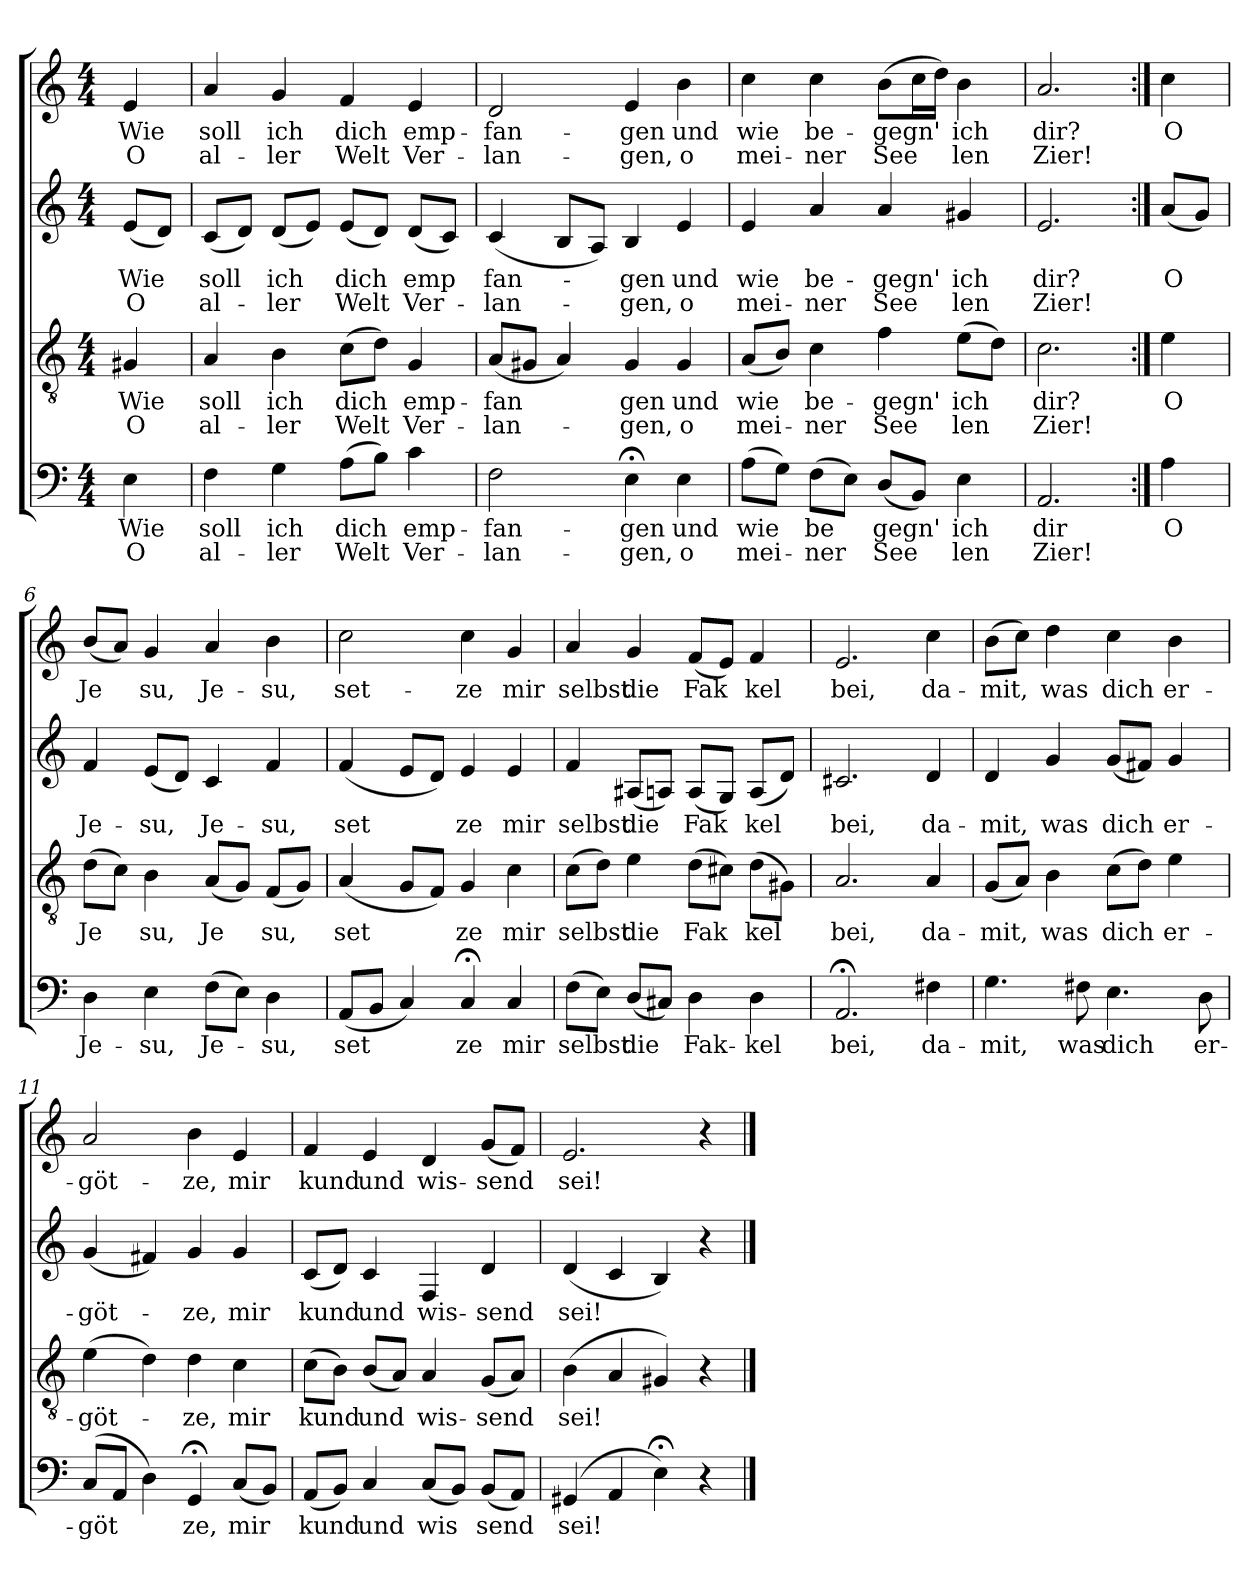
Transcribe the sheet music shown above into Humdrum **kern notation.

**kern	**text	**text	**kern	**text	**text	**kern	**text	**text	**kern	**text	**text
*part4	*part4	*part4	*part3	*part3	*part3	*part2	*part2	*part2	*part1	*part1	*part1
*staff4	*staff4	*staff4	*staff3	*staff3	*staff3	*staff2	*staff2	*staff2	*staff1	*staff1	*staff1
*clefF4	*	*	*clefGv2	*	*	*clefG2	*	*	*clefG2	*	*
*k[]	*	*	*k[]	*	*	*k[]	*	*	*k[]	*	*
*C:	*	*	*C:	*	*	*C:	*	*	*C:	*	*
*M4/4	*	*	*M4/4	*	*	*M4/4	*	*	*M4/4	*	*
=	=	=	=	=	=	=	=	=	=	=	=
!	!LO:LY:b	!LO:LY:b	!	!LO:LY:b	!LO:LY:b	!	!LO:LY:b	!LO:LY:b	!	!LO:LY:b	!LO:LY:b
4E\	Wie	O	4G#X/	Wie	O	(<8e/L	Wie	O	4e/	Wie	O
.	.	.	.	.	.	8d/J)	.	.	.	.	.
=1	=1	=1	=1	=1	=1	=1	=1	=1	=1	=1	=1
!	!LO:LY:b	!LO:LY:b	!	!LO:LY:b	!LO:LY:b	!	!LO:LY:b	!LO:LY:b	!	!LO:LY:b	!LO:LY:b
4F\	soll	al-	4A/	soll	al-	(<8c/L	soll	al-	4a/	soll	al-
.	.	.	.	.	.	8d/J)	.	.	.	.	.
!	!LO:LY:b	!LO:LY:b	!	!LO:LY:b	!LO:LY:b	!	!LO:LY:b	!LO:LY:b	!	!LO:LY:b	!LO:LY:b
4G\	ich	-ler	4B\	ich	-ler	(<8d/L	ich	-ler	4g/	ich	-ler
.	.	.	.	.	.	8e/J)	.	.	.	.	.
!	!LO:LY:b	!LO:LY:b	!	!LO:LY:b	!LO:LY:b	!	!LO:LY:b	!LO:LY:b	!	!LO:LY:b	!LO:LY:b
(>8A\L	dich	Welt	(>8c\L	dich	Welt	(<8e/L	dich	Welt	4f/	dich	Welt
8B\J)	.	.	8d\J)	.	.	8d/J)	.	.	.	.	.
!	!LO:LY:b	!LO:LY:b	!	!LO:LY:b	!LO:LY:b	!	!LO:LY:b	!LO:LY:b	!	!LO:LY:b	!LO:LY:b
4c\	emp-	Ver-	4G/	emp-	Ver-	(<8d/L	emp	Ver-	4e/	emp-	Ver-
.	.	.	.	.	.	8c/J)	.	.	.	.	.
=2	=2	=2	=2	=2	=2	=2	=2	=2	=2	=2	=2
!	!LO:LY:b	!LO:LY:b	!	!LO:LY:b	!LO:LY:b	!	!LO:LY:b	!LO:LY:b	!	!LO:LY:b	!LO:LY:b
2F\	-fan-	-lan-	(<8A/L	-fan	-lan-	(<4c/	fan-	-lan-	2d/	-fan-	-lan-
.	.	.	8G#X/J	.	.	.	.	.	.	.	.
.	.	.	4A/)	.	.	8B/L	.	.	.	.	.
.	.	.	.	.	.	8A/J)	.	.	.	.	.
!	!LO:LY:b	!LO:LY:b	!	!LO:LY:b	!LO:LY:b	!	!LO:LY:b	!LO:LY:b	!	!LO:LY:b	!LO:LY:b
4E;<\	-gen	-gen,	4G#/	gen	-gen,	4B/	-gen	-gen,	4e/	-gen	-gen,
!	!LO:LY:b	!LO:LY:b	!	!LO:LY:b	!LO:LY:b	!	!LO:LY:b	!LO:LY:b	!	!LO:LY:b	!LO:LY:b
4E\	und	o	4G#/	und	o	4e/	und	o	4b\	und	o
=3	=3	=3	=3	=3	=3	=3	=3	=3	=3	=3	=3
!	!LO:LY:b	!LO:LY:b	!	!LO:LY:b	!LO:LY:b	!	!LO:LY:b	!LO:LY:b	!	!LO:LY:b	!LO:LY:b
(>8A\L	wie	mei-	(<8A/L	wie	mei-	4e/	wie	mei-	4cc\	wie	mei-
8G\J)	.	.	8B/J)	.	.	.	.	.	.	.	.
!	!LO:LY:b	!LO:LY:b	!	!LO:LY:b	!LO:LY:b	!	!LO:LY:b	!LO:LY:b	!	!LO:LY:b	!LO:LY:b
(>8F\L	be	-ner	4c\	be-	-ner	4a/	be-	-ner	4cc\	be-	-ner
8E\J)	.	.	.	.	.	.	.	.	.	.	.
!	!LO:LY:b	!LO:LY:b	!	!LO:LY:b	!LO:LY:b	!	!LO:LY:b	!LO:LY:b	!	!LO:LY:b	!LO:LY:b
(<8D/L	gegn'	See	4f\	-gegn'	See	4a/	-gegn'	See	(>8b\L	-gegn'	See
8BB/J)	.	.	.	.	.	.	.	.	16cc\L	.	.
.	.	.	.	.	.	.	.	.	16dd\JJ)	.	.
!	!LO:LY:b	!LO:LY:b	!	!LO:LY:b	!LO:LY:b	!	!LO:LY:b	!LO:LY:b	!	!LO:LY:b	!LO:LY:b
4E\	ich	len	(>8e\L	ich	len	4g#X/	ich	len	4b\	ich	len
.	.	.	8d\J)	.	.	.	.	.	.	.	.
=4	=4	=4	=4	=4	=4	=4	=4	=4	=4	=4	=4
!	!LO:LY:b	!LO:LY:b	!	!LO:LY:b	!LO:LY:b	!	!LO:LY:b	!LO:LY:b	!	!LO:LY:b	!LO:LY:b
2.AA/	dir	Zier!	2.c\	dir?	Zier!	2.e/	dir?	Zier!	2.a/	dir?	Zier!
!!LO:LB:g=z
=5:|!	=5:|!	=5:|!	=5:|!	=5:|!	=5:|!	=5:|!	=5:|!	=5:|!	=5:|!	=5:|!	=5:|!
!	!LO:LY:b	!	!	!LO:LY:b	!	!	!LO:LY:b	!	!	!LO:LY:b	!
4A\	O	.	4e\	O	.	(<8a/L	O	.	4cc\	O	.
.	.	.	.	.	.	8g/J)	.	.	.	.	.
=6	=6	=6	=6	=6	=6	=6	=6	=6	=6	=6	=6
!	!LO:LY:b	!	!	!LO:LY:b	!	!	!LO:LY:b	!	!	!LO:LY:b	!
4D\	Je-	.	(>8d\L	Je	.	4f/	Je-	.	(<8b/L	Je	.
.	.	.	8c\J)	.	.	.	.	.	8a/J)	.	.
!	!LO:LY:b	!	!	!LO:LY:b	!	!	!LO:LY:b	!	!	!LO:LY:b	!
4E\	-su,	.	4B\	su,	.	(<8e/L	-su,	.	4g/	su,	.
.	.	.	.	.	.	8d/J)	.	.	.	.	.
!	!LO:LY:b	!	!	!LO:LY:b	!	!	!LO:LY:b	!	!	!LO:LY:b	!
(>8F\L	Je-	.	(<8A/L	Je	.	4c/	Je-	.	4a/	Je-	.
8E\J)	.	.	8G/J)	.	.	.	.	.	.	.	.
!	!LO:LY:b	!	!	!LO:LY:b	!	!	!LO:LY:b	!	!	!LO:LY:b	!
4D\	-su,	.	(<8F/L	su,	.	4f/	-su,	.	4b\	-su,	.
.	.	.	8G/J)	.	.	.	.	.	.	.	.
=7	=7	=7	=7	=7	=7	=7	=7	=7	=7	=7	=7
!	!LO:LY:b	!	!	!LO:LY:b	!	!	!LO:LY:b	!	!	!LO:LY:b	!
(<8AA/L	set	.	(<4A/	set	.	(<4f/	set	.	2cc\	set-	.
8BB/J	.	.	.	.	.	.	.	.	.	.	.
4C/)	.	.	8G/L	.	.	8e/L	.	.	.	.	.
.	.	.	8F/J)	.	.	8d/J)	.	.	.	.	.
!	!LO:LY:b	!	!	!LO:LY:b	!	!	!LO:LY:b	!	!	!LO:LY:b	!
4C;</	ze	.	4G/	ze	.	4e/	ze	.	4cc\	-ze	.
!	!LO:LY:b	!	!	!LO:LY:b	!	!	!LO:LY:b	!	!	!LO:LY:b	!
4C/	mir	.	4c\	mir	.	4e/	mir	.	4g/	mir	.
=8	=8	=8	=8	=8	=8	=8	=8	=8	=8	=8	=8
!	!LO:LY:b	!	!	!LO:LY:b	!	!	!LO:LY:b	!	!	!LO:LY:b	!
(>8F\L	selbst	.	(>8c\L	selbst	.	4f/	selbst	.	4a/	selbst	.
8E\J)	.	.	8d\J)	.	.	.	.	.	.	.	.
!	!LO:LY:b	!	!	!LO:LY:b	!	!	!LO:LY:b	!	!	!LO:LY:b	!
(<8D/L	die	.	4e\	die	.	(<8A#X/L	die	.	4g/	die	.
8C#X/J)	.	.	.	.	.	8An/J)	.	.	.	.	.
!	!LO:LY:b	!	!	!LO:LY:b	!	!	!LO:LY:b	!	!	!LO:LY:b	!
4D\	Fak-	.	(>8d\L	Fak	.	(<8A/L	Fak	.	(<8f/L	Fak	.
.	.	.	8c#X\J)	.	.	8G/J)	.	.	8e/J)	.	.
!	!LO:LY:b	!	!	!LO:LY:b	!	!	!LO:LY:b	!	!	!LO:LY:b	!
4D\	-kel	.	(>8d\L	kel	.	(<8A/L	kel	.	4f/	kel	.
.	.	.	8G#X\J)	.	.	8d/J)	.	.	.	.	.
!!LO:LB:g=z
=9	=9	=9	=9	=9	=9	=9	=9	=9	=9	=9	=9
!	!LO:LY:b	!	!	!LO:LY:b	!	!	!LO:LY:b	!	!	!LO:LY:b	!
2.AA;</	bei,	.	2.A/	bei,	.	2.c#X/	bei,	.	2.e/	bei,	.
!	!LO:LY:b	!	!	!LO:LY:b	!	!	!LO:LY:b	!	!	!LO:LY:b	!
4F#X\	da-	.	4A/	da-	.	4d/	da-	.	4cc\	da-	.
=10	=10	=10	=10	=10	=10	=10	=10	=10	=10	=10	=10
!	!LO:LY:b	!	!	!LO:LY:b	!	!	!LO:LY:b	!	!	!LO:LY:b	!
4.G\	-mit,	.	(<8G/L	-mit,	.	4d/	-mit,	.	(>8b\L	-mit,	.
.	.	.	8A/J)	.	.	.	.	.	8cc\J)	.	.
!	!	!	!	!LO:LY:b	!	!	!LO:LY:b	!	!	!LO:LY:b	!
.	.	.	4B\	was	.	4g/	was	.	4dd\	was	.
!	!LO:LY:b	!	!	!	!	!	!	!	!	!	!
8F#X\	was	.	.	.	.	.	.	.	.	.	.
!	!LO:LY:b	!	!	!LO:LY:b	!	!	!LO:LY:b	!	!	!LO:LY:b	!
4.E\	dich	.	(>8c\L	dich	.	(<8g/L	dich	.	4cc\	dich	.
.	.	.	8d\J)	.	.	8f#X/J)	.	.	.	.	.
!	!	!	!	!LO:LY:b	!	!	!LO:LY:b	!	!	!LO:LY:b	!
.	.	.	4e\	er-	.	4g/	er-	.	4b\	er-	.
!	!LO:LY:b	!	!	!	!	!	!	!	!	!	!
8D\	er-	.	.	.	.	.	.	.	.	.	.
=11	=11	=11	=11	=11	=11	=11	=11	=11	=11	=11	=11
!	!LO:LY:b	!	!	!LO:LY:b	!	!	!LO:LY:b	!	!	!LO:LY:b	!
(<8C/L	-göt	.	(>4e\	-göt-	.	(<4g/	-göt-	.	2a/	-göt-	.
8AA/J	.	.	.	.	.	.	.	.	.	.	.
4D\)	.	.	4d\)	.	.	4f#X/)	.	.	.	.	.
!	!LO:LY:b	!	!	!LO:LY:b	!	!	!LO:LY:b	!	!	!LO:LY:b	!
4GG;</	ze,	.	4d\	-ze,	.	4g/	-ze,	.	4b\	-ze,	.
!	!LO:LY:b	!	!	!LO:LY:b	!	!	!LO:LY:b	!	!	!LO:LY:b	!
(<8C/L	mir	.	4c\	mir	.	4g/	mir	.	4e/	mir	.
8BB/J)	.	.	.	.	.	.	.	.	.	.	.
=12	=12	=12	=12	=12	=12	=12	=12	=12	=12	=12	=12
!	!LO:LY:b	!	!	!LO:LY:b	!	!	!LO:LY:b	!	!	!LO:LY:b	!
(<8AA/L	kund	.	(>8c\L	kund	.	(<8c/L	kund	.	4f/	kund	.
8BB/J)	.	.	8B\J)	.	.	8d/J)	.	.	.	.	.
!	!LO:LY:b	!	!	!LO:LY:b	!	!	!LO:LY:b	!	!	!LO:LY:b	!
4C/	und	.	(<8B/L	und	.	4c/	und	.	4e/	und	.
.	.	.	8A/J)	.	.	.	.	.	.	.	.
!	!LO:LY:b	!	!	!LO:LY:b	!	!	!LO:LY:b	!	!	!LO:LY:b	!
(<8C/L	wis	.	4A/	wis-	.	4F/	wis-	.	4d/	wis-	.
8BB/J)	.	.	.	.	.	.	.	.	.	.	.
!	!LO:LY:b	!	!	!LO:LY:b	!	!	!LO:LY:b	!	!	!LO:LY:b	!
(<8BB/L	send	.	(<8G/L	-send	.	4d/	-send	.	(<8g/L	-send	.
8AA/J)	.	.	8A/J)	.	.	.	.	.	8f/J)	.	.
=13	=13	=13	=13	=13	=13	=13	=13	=13	=13	=13	=13
!	!LO:LY:b	!	!	!LO:LY:b	!	!	!LO:LY:b	!	!	!LO:LY:b	!
(<4GG#X/	sei!	.	(<4B\	sei!	.	(<4d/	sei!	.	2.e/	sei!	.
4AA/	.	.	4A/	.	.	4c/	.	.	.	.	.
4E;<\)	.	.	4G#X/)	.	.	4B/)	.	.	.	.	.
4r	.	.	4r	.	.	4r	.	.	4r	.	.
==	==	==	==	==	==	==	==	==	==	==	==
*-	*-	*-	*-	*-	*-	*-	*-	*-	*-	*-	*-
